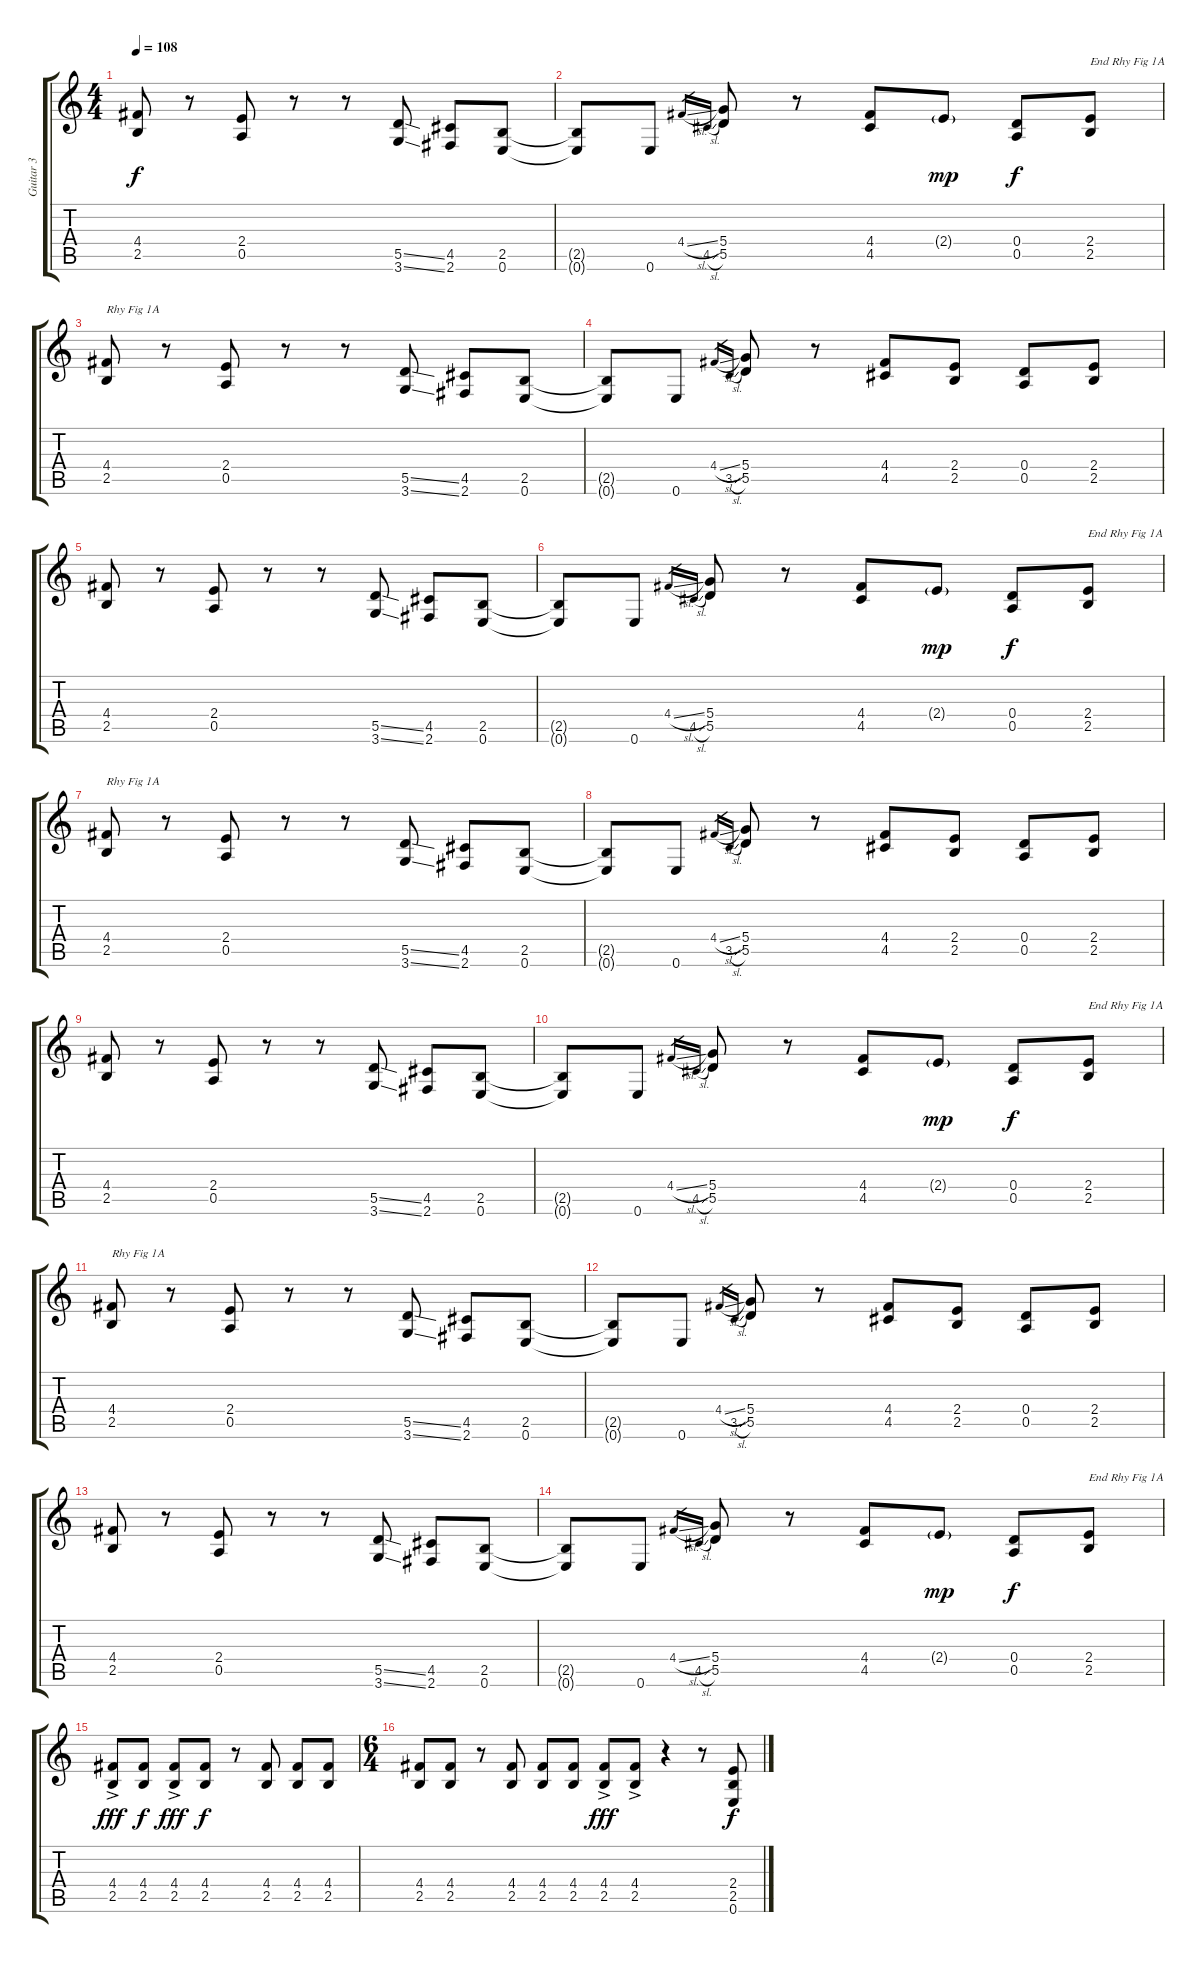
\track ("Guitar 3" "Guitar 3") {instrument electricguitarclean}
\staff {score tabs}
\tuning (E4 B3 G3 D3 A2 E2) {hide}
\ts (4 4)
\tempo 108
\clef g2
\ks c
(4.4 2.5).8{dy f} r.8 (2.4 0.5).8 r.8 r.8 (5.5{ss} 3.6{ss}).8 (4.5 2.6).8 (2.5 0.6).8 |
(2.5{t} 0.6{t}).8 0.6.8 4.4{sl}.16{gr} 4.5{sl}.16{gr} (5.4 5.5).8 r.8 (4.4 4.5).8 2.4{g}.8{dy mp} (0.4 0.5).8{dy f} (2.4 2.5).8{txt "End Rhy Fig 1A"} |
(4.4 2.5).8{txt "Rhy Fig 1A"} r.8 (2.4 0.5).8 r.8 r.8 (5.5{ss} 3.6{ss}).8 (4.5 2.6).8 (2.5 0.6).8 |
(2.5{t} 0.6{t}).8 0.6.8 4.4{sl}.16{gr} 3.5{sl}.16{gr} (5.4 5.5).8 r.8 (4.4 4.5).8 (2.4 2.5).8 (0.4 0.5).8 (2.4 2.5).8 |
(4.4 2.5).8 r.8 (2.4 0.5).8 r.8 r.8 (5.5{ss} 3.6{ss}).8 (4.5 2.6).8 (2.5 0.6).8 |
(2.5{t} 0.6{t}).8 0.6.8 4.4{sl}.16{gr} 4.5{sl}.16{gr} (5.4 5.5).8 r.8 (4.4 4.5).8 2.4{g}.8{dy mp} (0.4 0.5).8{dy f} (2.4 2.5).8{txt "End Rhy Fig 1A"} |
(4.4 2.5).8{txt "Rhy Fig 1A"} r.8 (2.4 0.5).8 r.8 r.8 (5.5{ss} 3.6{ss}).8 (4.5 2.6).8 (2.5 0.6).8 |
(2.5{t} 0.6{t}).8 0.6.8 4.4{sl}.16{gr} 3.5{sl}.16{gr} (5.4 5.5).8 r.8 (4.4 4.5).8 (2.4 2.5).8 (0.4 0.5).8 (2.4 2.5).8 |
(4.4 2.5).8 r.8 (2.4 0.5).8 r.8 r.8 (5.5{ss} 3.6{ss}).8 (4.5 2.6).8 (2.5 0.6).8 |
(2.5{t} 0.6{t}).8 0.6.8 4.4{sl}.16{gr} 4.5{sl}.16{gr} (5.4 5.5).8 r.8 (4.4 4.5).8 2.4{g}.8{dy mp} (0.4 0.5).8{dy f} (2.4 2.5).8{txt "End Rhy Fig 1A"} |
(4.4 2.5).8{txt "Rhy Fig 1A"} r.8 (2.4 0.5).8 r.8 r.8 (5.5{ss} 3.6{ss}).8 (4.5 2.6).8 (2.5 0.6).8 |
(2.5{t} 0.6{t}).8 0.6.8 4.4{sl}.16{gr} 3.5{sl}.16{gr} (5.4 5.5).8 r.8 (4.4 4.5).8 (2.4 2.5).8 (0.4 0.5).8 (2.4 2.5).8 |
(4.4 2.5).8 r.8 (2.4 0.5).8 r.8 r.8 (5.5{ss} 3.6{ss}).8 (4.5 2.6).8 (2.5 0.6).8 |
(2.5{t} 0.6{t}).8 0.6.8 4.4{sl}.16{gr} 4.5{sl}.16{gr} (5.4 5.5).8 r.8 (4.4 4.5).8 2.4{g}.8{dy mp} (0.4 0.5).8{dy f} (2.4 2.5).8{txt "End Rhy Fig 1A"} |
(4.4{ac} 2.5{ac}).8{dy fff} (4.4 2.5).8{dy f} (4.4{ac} 2.5{ac}).8{dy fff} (4.4 2.5).8{dy f} r.8 (4.4 2.5).8 (4.4 2.5).8 (4.4 2.5).8 |
\ts (6 4)
(4.4 2.5).8 (4.4 2.5).8 r.8 (4.4 2.5).8 (4.4 2.5).8 (4.4 2.5).8 (4.4{ac} 2.5{ac}).8{dy fff} (4.4{ac} 2.5{ac}).8 r.4 r.8 (2.4 2.5 0.6).8{dy f}
